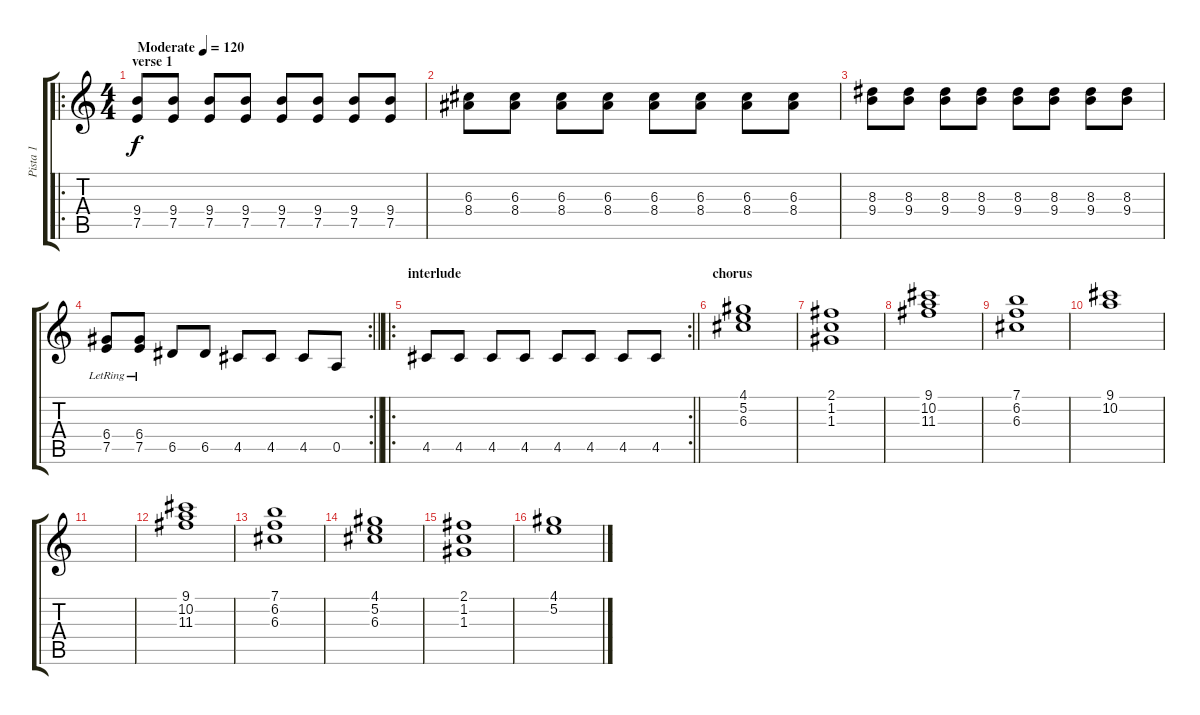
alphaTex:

\track ("Pista 1" "Pista 1") {instrument electricguitarclean}
\staff {score tabs}
\tuning (E4 B3 G3 D3 A2 E2) {hide}
\ro
\ts (4 4)
\section ("" "verse 1")
\tempo (120 "Moderate")
\clef g2
\ks c
(9.4 7.5).8{dy f instrument electricguitarclean} (9.4 7.5).8 (9.4 7.5).8 (9.4 7.5).8 (9.4 7.5).8 (9.4 7.5).8 (9.4 7.5).8 (9.4 7.5).8 |
(6.3 8.4).8 (6.3 8.4).8 (6.3 8.4).8 (6.3 8.4).8 (6.3 8.4).8 (6.3 8.4).8 (6.3 8.4).8 (6.3 8.4).8 |
(8.3 9.4).8 (8.3 9.4).8 (8.3 9.4).8 (8.3 9.4).8 (8.3 9.4).8 (8.3 9.4).8 (8.3 9.4).8 (8.3 9.4).8 |
\rc 2
\barLineRight lightlight
(6.4{lr} 7.5{lr}).8 (6.4{lr} 7.5{lr}).8 6.5.8 6.5.8 4.5.8 4.5.8 4.5.8 0.5.8 |
\ro
\rc 2
\section ("" "interlude")
\barLineRight lightlight
4.5.8 4.5.8 4.5.8 4.5.8 4.5.8 4.5.8 4.5.8 4.5.8 |
\section ("" "chorus")
(4.1 5.2 6.3).1 |
(2.1 1.2 1.3).1 |
(9.1 10.2 11.3).1 |
(7.1 6.2 6.3).1 |
(9.1 10.2).1 |
|
(9.1 10.2 11.3).1 |
(7.1 6.2 6.3).1 |
(4.1 5.2 6.3).1 |
(2.1 1.2 1.3).1 |
(4.1 5.2).1
